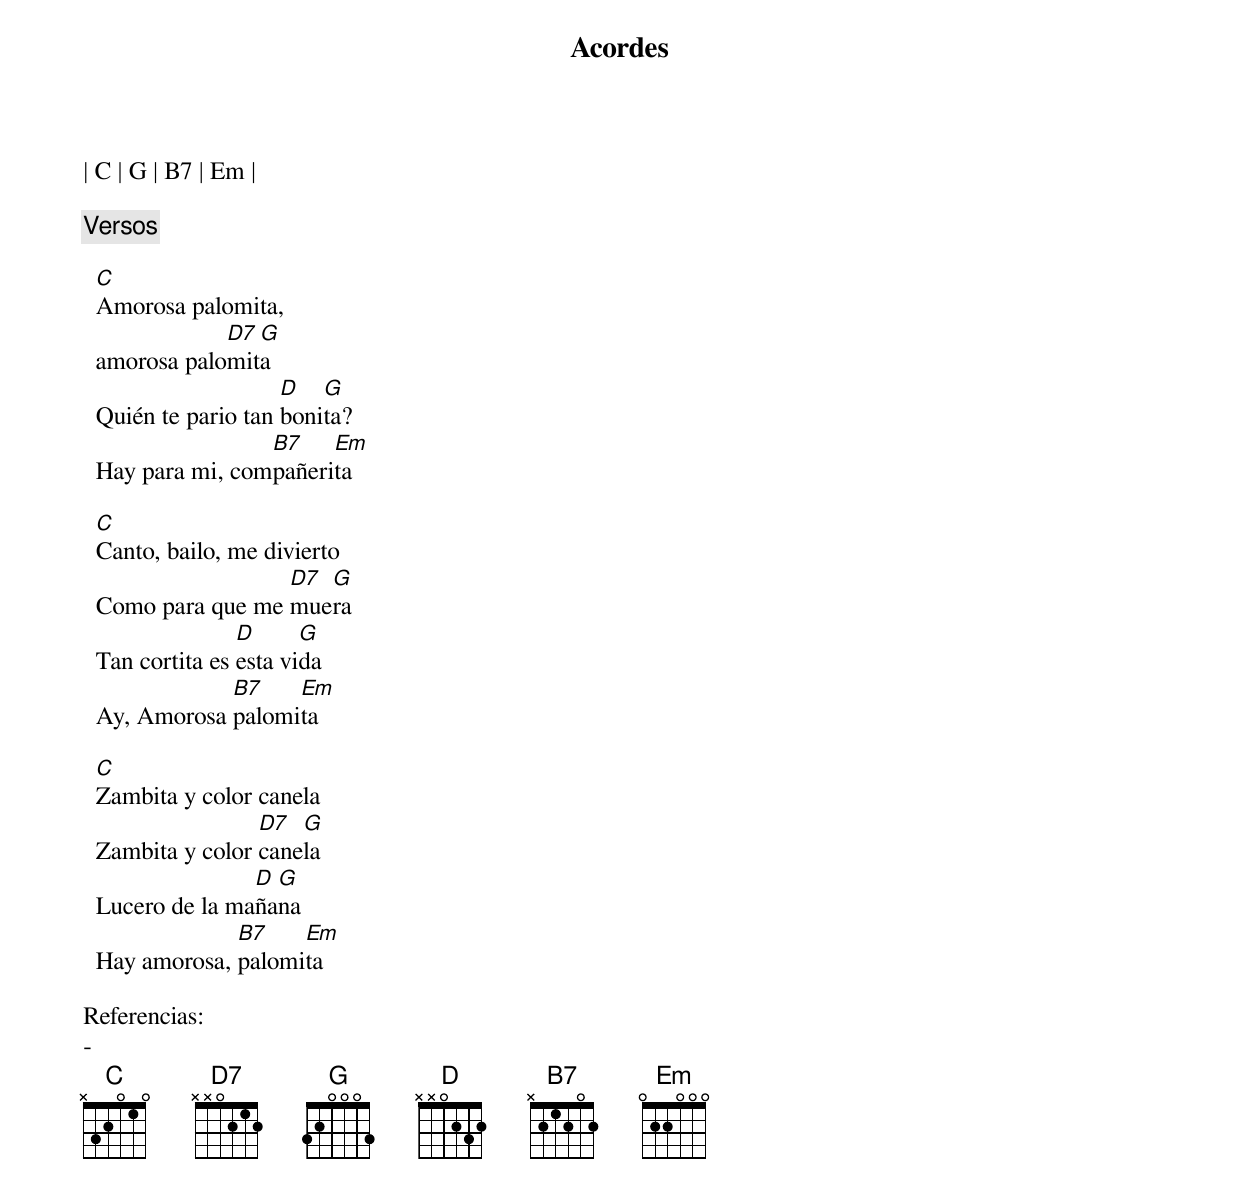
Acordes

| C | G | B7 | Em |

Versos

  C
  Amorosa palomita,
              D7 G
  amorosa palomita
                     D   G
  Quién te pario tan bonita?
                  B7    Em
  Hay para mi, compañerita

  C
  Canto, bailo, me divierto
                   D7 G
  Como para que me muera
                 D      G
  Tan cortita es esta vida
              B7    Em
  Ay, Amorosa palomita

  C
  Zambita y color canela
                  D7  G
  Zambita y color canela
                 D G
  Lucero de la mañana
               B7    Em
  Hay amorosa, palomita

Referencias:
-
